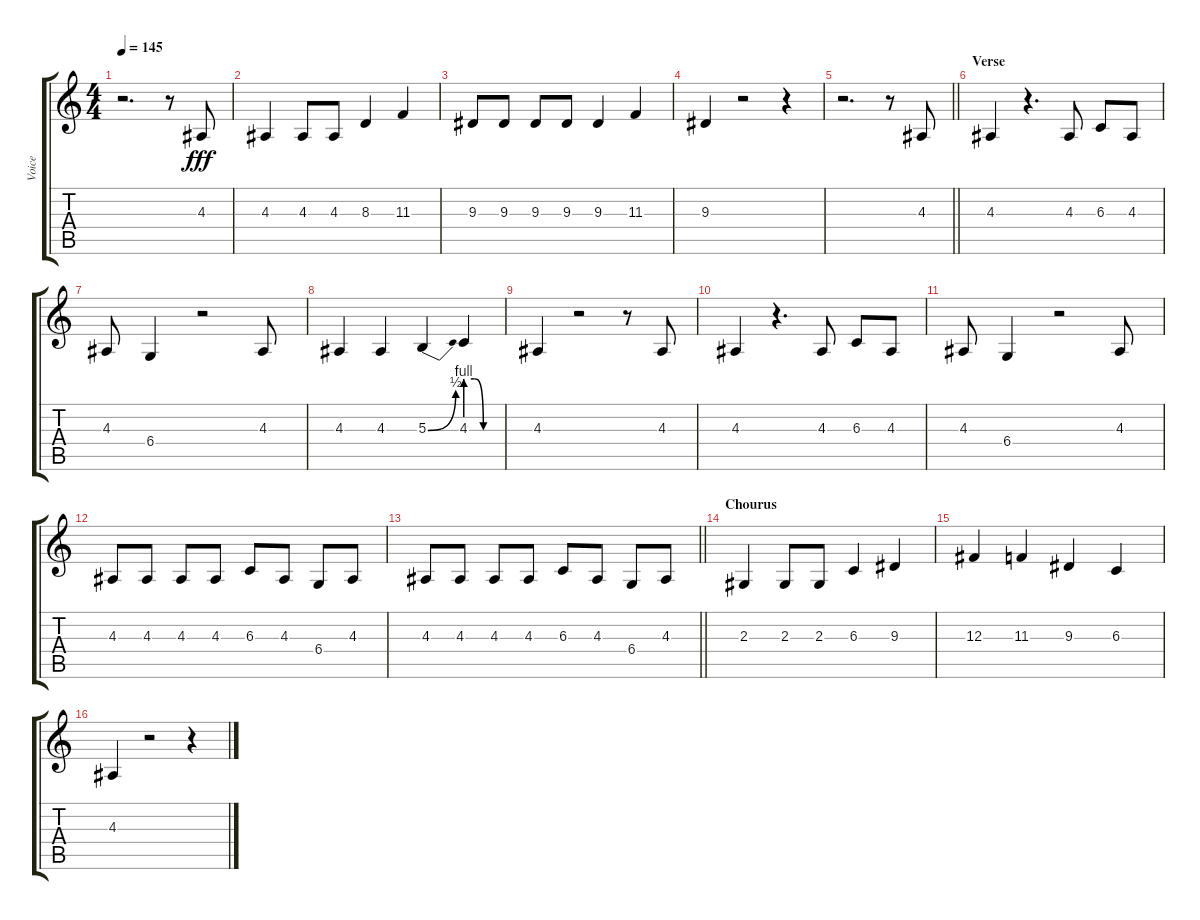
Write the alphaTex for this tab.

\track ("Voice" "Voice") {instrument lead6voice}
\staff {score tabs}
\tuning (Eb4 Bb3 Gb3 Db3 Ab2 Eb2) {hide}
\ts (4 4)
\tempo 145
\clef g2
\ks c
r.2{d dy fff} r.8 4.3.8 |
4.3.4 4.3.8 4.3.8 8.3.4 11.3.4 |
9.3.8 9.3.8 9.3.8 9.3.8 9.3.4 11.3.4 |
9.3.4 r.2 r.4 |
\barLineRight lightlight
r.2{d} r.8 4.3.8 |
\section ("" "Verse")
4.3.4 r.4{d} 4.3.8 6.3.8 4.3.8 |
4.3.8 6.4.4 r.2 4.3.8 |
4.3.4 4.3.4 5.3{be (bend 0 0 60 2)}.4 4.3{be (custom 0 4 15 4 30 0 60 0)}.4 |
4.3.4 r.2 r.8 4.3.8 |
4.3.4 r.4{d} 4.3.8 6.3.8 4.3.8 |
4.3.8 6.4.4 r.2 4.3.8 |
4.3.8 4.3.8 4.3.8 4.3.8 6.3.8 4.3.8 6.4.8 4.3.8 |
\barLineRight lightlight
4.3.8 4.3.8 4.3.8 4.3.8 6.3.8 4.3.8 6.4.8 4.3.8 |
\section ("" "Chourus")
2.3.4 2.3.8 2.3.8 6.3.4 9.3.4 |
12.3.4 11.3.4 9.3.4 6.3.4 |
4.3.4 r.2 r.4
